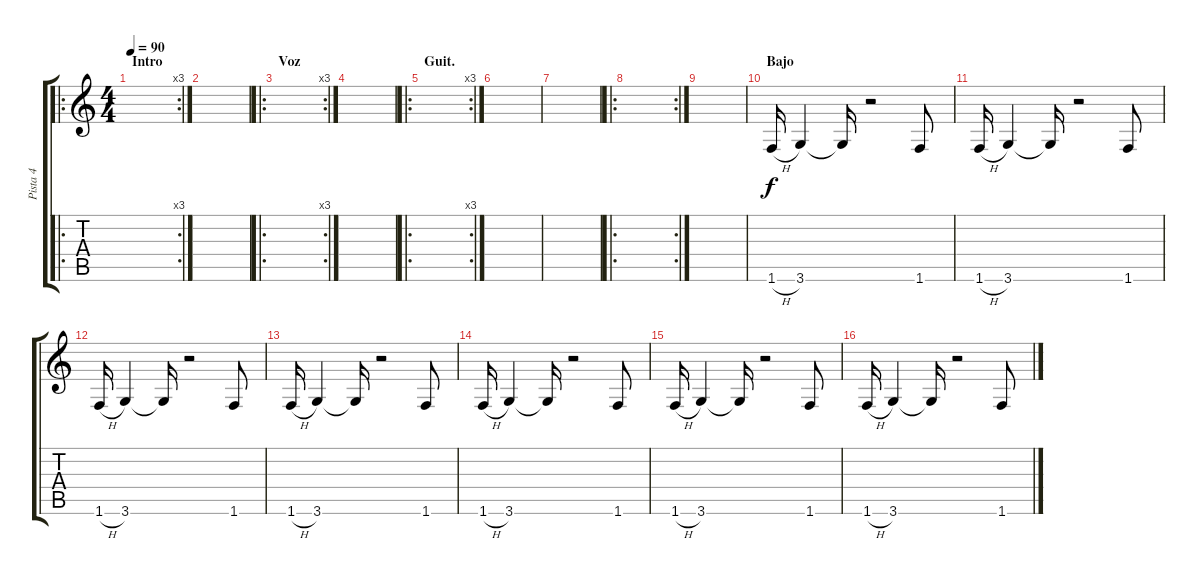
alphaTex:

\track ("Pista 4" "Pista 4") {instrument overdrivenguitar}
\staff {score tabs}
\tuning (E4 B3 G3 D3 A2 E2) {hide}
\ro
\rc 3
\ts (4 4)
\section ("" "Intro")
\tempo 90
\clef g2
\ks c
|
|
\ro
\rc 3
\section ("" "Voz")
|
|
\ro
\rc 3
\section ("" "Guit.")
|
|
|
\ro
\rc 2
|
|
\section ("" "Bajo")
1.6{h}.16 3.6.4 3.6{t}.16 r.2 1.6.8 |
1.6{h}.16 3.6.4 3.6{t}.16 r.2 1.6.8 |
1.6{h}.16 3.6.4 3.6{t}.16 r.2 1.6.8 |
1.6{h}.16 3.6.4 3.6{t}.16 r.2 1.6.8 |
1.6{h}.16 3.6.4 3.6{t}.16 r.2 1.6.8 |
1.6{h}.16 3.6.4 3.6{t}.16 r.2 1.6.8 |
1.6{h}.16 3.6.4 3.6{t}.16 r.2 1.6.8
